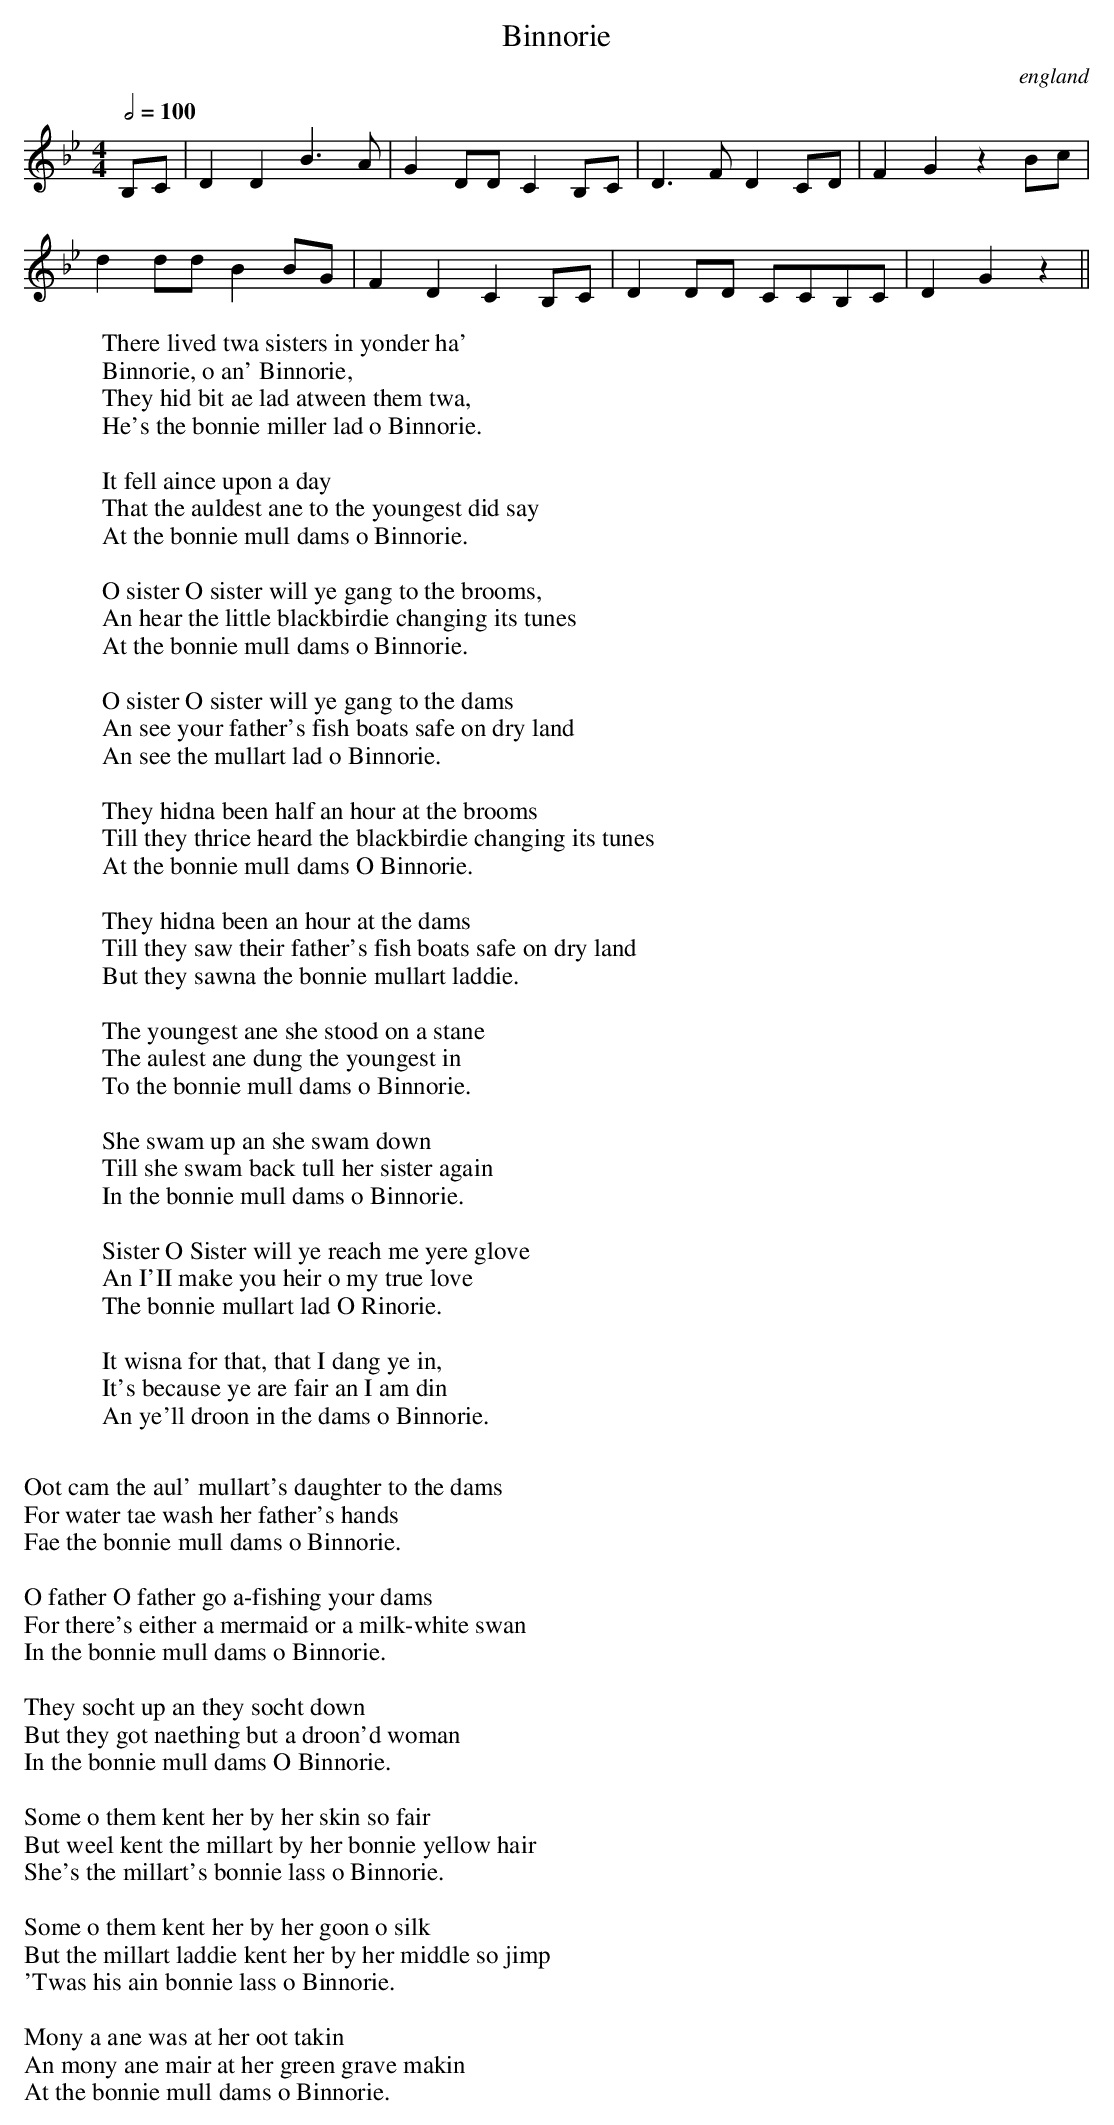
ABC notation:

X:1
T:Binnorie
O:england
M:4/4
L:1/8
Q:2/4=100
W:There lived twa sisters in yonder ha'
W:Binnorie, o an' Binnorie,
W:They hid bit ae lad atween them twa,
W:He's the bonnie miller lad o Binnorie.
W:
W:It fell aince upon a day
W:That the auldest ane to the youngest did say
W:At the bonnie mull dams o Binnorie.
W:
W:O sister O sister will ye gang to the brooms,
W:An hear the little blackbirdie changing its tunes
W:At the bonnie mull dams o Binnorie.
W:
W:O sister O sister will ye gang to the dams
W:An see your father's fish boats safe on dry land
W:An see the mullart lad o Binnorie.
W:
W:They hidna been half an hour at the brooms
W:Till they thrice heard the blackbirdie changing its tunes
W:At the bonnie mull dams O Binnorie.
W:
W:They hidna been an hour at the dams
W:Till they saw their father's fish boats safe on dry land
W:But they sawna the bonnie mullart laddie.
W:
W:The youngest ane she stood on a stane
W:The aulest ane dung the youngest in
W:To the bonnie mull dams o Binnorie.
W:
W:She swam up an she swam down
W:Till she swam back tull her sister again
W:In the bonnie mull dams o Binnorie.
W:
W:Sister O Sister will ye reach me yere glove
W:An I'II make you heir o my true love
W:The bonnie mullart lad O Rinorie.
W:
W:It wisna for that, that I dang ye in,
W:It's because ye are fair an I am din
W:An ye'll droon in the dams o Binnorie.
W:
W:Oot cam the aul' mullart's daughter to the dams
W:For water tae wash her father's hands
W:Fae the bonnie mull dams o Binnorie.
W:
W:O father O father go a-fishing your dams
W:For there's either a mermaid or a milk-white swan
W:In the bonnie mull dams o Binnorie.
W:
W:They socht up an they socht down
W:But they got naething but a droon'd woman
W:In the bonnie mull dams O Binnorie.
W:
W:Some o them kent her by her skin so fair
W:But weel kent the millart by her bonnie yellow hair
W:She's the millart's bonnie lass o Binnorie.
W:
W:Some o them kent her by her goon o silk
W:But the millart laddie kent her by her middle so jimp
W:'Twas his ain bonnie lass o Binnorie.
W:
W:Mony a ane was at her oot takin
W:An mony ane mair at her green grave makin
W:At the bonnie mull dams o Binnorie.
K:Bb
B,-C|D2D2 B3A|G2DD C2B,-C|D3F D2CD|F2G2 z2Bc|
d2dd B2B-G|F2D2 C2B,C|D2DD CCB,C|D2G2 z2||
